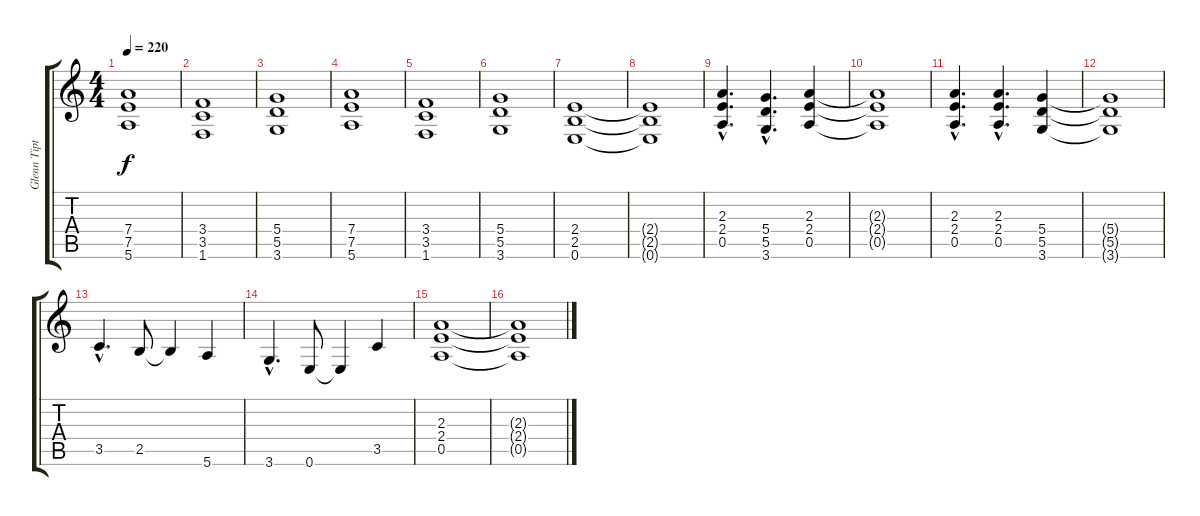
\track ("Glenn Tipton" "Glenn Tipt") {instrument distortionguitar}
\staff {score tabs}
\tuning (E4 B3 G3 D3 A2 E2) {hide}
\ts (4 4)
\tempo 220
\clef g2
\ks c
(7.4 7.5 5.6).1{dy f} |
(3.4 3.5 1.6).1 |
(5.4 5.5 3.6).1 |
(7.4 7.5 5.6).1 |
(3.4 3.5 1.6).1 |
(5.4 5.5 3.6).1 |
(2.4 2.5 0.6).1 |
(2.4{t} 2.5{t} 0.6{t}).1 |
(2.3{hac} 2.4{hac} 0.5{hac}).4{d} (5.4{hac} 5.5{hac} 3.6{hac}).4{d} (2.3 2.4 0.5).4 |
(2.3{t} 2.4{t} 0.5{t}).1 |
(2.3{hac} 2.4{hac} 0.5{hac}).4{d} (2.3{hac} 2.4{hac} 0.5{hac}).4{d} (5.4 5.5 3.6).4 |
(5.4{t} 5.5{t} 3.6{t}).1 |
3.5{hac}.4{d} 2.5.8 2.5{t}.4 5.6.4 |
3.6{hac}.4{d} 0.6.8 0.6{t}.4 3.5.4 |
(2.3 2.4 0.5).1 |
(2.3{t} 2.4{t} 0.5{t}).1
